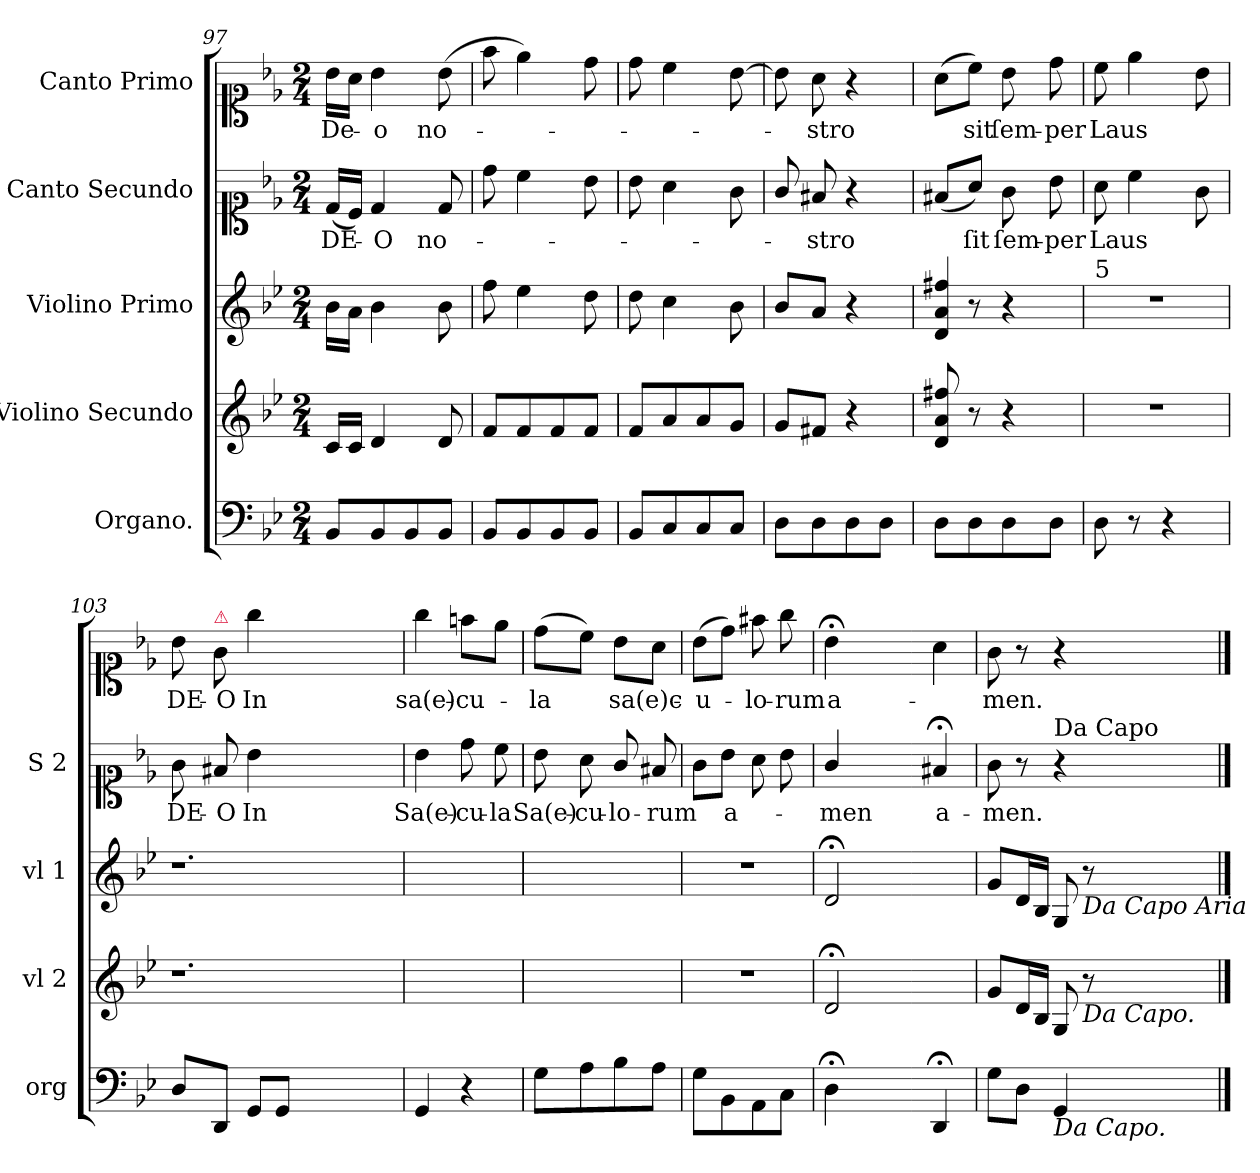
**kern	**kern	**kern	**kern	**text	**kern	**text
*part5	*part4	*part3	*part2	*part2	*part1	*part1
*staff5	*staff4	*staff3	*staff2	*staff2	*staff1	*staff1
*I"Organo.	*I"Violino Secundo	*I"Violino Primo	*I"Canto Secundo	*	*I"Canto Primo	*
*I'org	*I'vl 2	*I'vl 1	*I'S 2	*	*	*
*clefF4	*clefG2	*clefG2	*clefC1	*	*clefC1	*
*k[b-e-]	*k[b-e-]	*k[b-e-]	*k[b-e-]	*	*k[b-e-]	*
*B-:	*B-:	*B-:	*B-:	*	*B-:	*
*M2/4	*M2/4	*M2/4	*M2/4	*	*M2/4	*
=97	=97	=97	=97	=97	=97	=97
8BB-/L	16c/LL	16b-\LL	(16d/LL	DE-	16b-\LL	De-
.	16c/JJ	16a\JJ	16c/JJ)	.	16a\JJ	.
8BB-/	4d/	4b-\	4d/	-O	4b-\	-o
8BB-/	.	.	.	.	.	.
8BB-/J	8d/	8b-\	8d/	no-	(8b-\	no-
=98	=98	=98	=98	=98	=98	=98
8BB-/L	8f/L	8ff\	8dd\	.	8ff\	.
8BB-/	8f/	4ee-\	4cc\	.	4ee-\)	.
8BB-/	8f/	.	.	.	.	.
8BB-/J	8f/J	8dd\	8b-\	.	8dd\	.
=99	=99	=99	=99	=99	=99	=99
8BB-/L	8f/L	8dd\	8b-\	.	8dd\	.
8C/	8a/	4cc\	4a\	.	4cc\	.
8C/	8a/	.	.	.	.	.
8C/J	8g/J	8b-\	8g\	.	[8b-\	.
=100	=100	=100	=100	=100	=100	=100
8D\L	8g/L	8b-/L	8g/	.	8b-\]	.
8D\	8f#X/J	8a/J	8f#X/	-stro	8a\	-stro
8D\	4r	4r	4r	.	4r	.
8D\J	.	.	.	.	.	.
=101	=101	=101	=101	=101	=101	=101
!	!	!LO:N:vis=4	!	!	!	!
8D\L	8d/ 8a/ 8ff#X/	8d/ 8a/ 8ff#X/	(8f#X/L	.	(8a\L	.
8D\	8r	8r	8a/J)	ſit	8cc\J)	sit
8D\	4r	4r	8g\	ſem-	8b-\	ſem-
8D\J	.	.	8b-\	-per	8dd\	-per
=102	=102	=102	=102	=102	=102	=102
!	!	!LO:TX:a:t=5	!	!	!	!
8D\	2r	2r	8a\	Laus	8cc\	Laus
8r	.	.	4cc\	.	4ee-\	.
4r	.	.	.	.	.	.
.	.	.	8g\	.	8b-\	.
=103	=103	=103	=103	=103	=103	=103
8D/L	1.r	1.r	8g\	DE-	8b-\	DE-
!	!	!	!	!	!LO:TX:a:color=crimson:t=⚠	!
8DD/J	.	.	8f#X/	-O	8g\	-O
8GG/L	.	.	4b-\	In	4gg\	In
8GG/J	.	.	.	.	.	.
1ryy	.	.	1ryy	.	1ryy	.
=104	=104	=104	=104	=104	=104	=104
4GG/	2ryy	2ryy	4b-\	Sa(e)-	4gg\	sa(e)-
4r	.	.	8dd\	-cu-	8ffn\L	-cu-
.	.	.	8cc\	-la	8ee-\J	.
=105	=105	=105	=105	=105	=105	=105
8G\L	2ryy	2ryy	8b-\	Sa(e)-	(8dd\L	-la
8A\	.	.	8a\	-cu-	8cc\J)	.
8B-\	.	.	8g/	-lo-	8b-\L	sa(e)c-
8A\J	.	.	8f#X/	-rum	8a\J	.
=106	=106	=106	=106	=106	=106	=106
8G\L	2r	2r	8g\L	.	(8b-\L	-u-
8BB-\	.	.	8b-\J	a-	8dd\J)	.
8AA\	.	.	8a\	.	8ff#X\	-lo-
8C\J	.	.	8b-\	.	8gg\	-rum
=107	=107	=107	=107	=107	=107	=107
4D;<\	2d;<;/	2d;<;/	4g/	-men	4b-;<;\	a-
4ryy	.	.	4ryy	.	4ryy	.
=-	=-	=-	=-	=-	=-	=-
4DD;/	4ryy	4ryy	4f#X;<;/	a-	4a\	.
=108	=108	=108	=108	=108	=108	=108
8G\L	8g/L	8g/L	8g\	-men.	8g\	-men.
8D\J	16d/L	16d/L	8r	.	8r	.
.	16B-/JJ	16B-/JJ	.	.	.	.
!	!	!	!LO:TX:a:t=Da Capo	!	!	!
!LO:TX:b:i:t=Da Capo.	!	!	!	!	!	!
4GG/	8G/	8G/	4r	.	4r	.
!	!	!LO:TX:b:i:t=Da Capo Aria	!	!	!	!
!	!LO:TX:b:i:t=Da Capo.	!	!	!	!	!
.	8r	8r	.	.	.	.
==	==	==	==	==	==	==
*-	*-	*-	*-	*-	*-	*-
